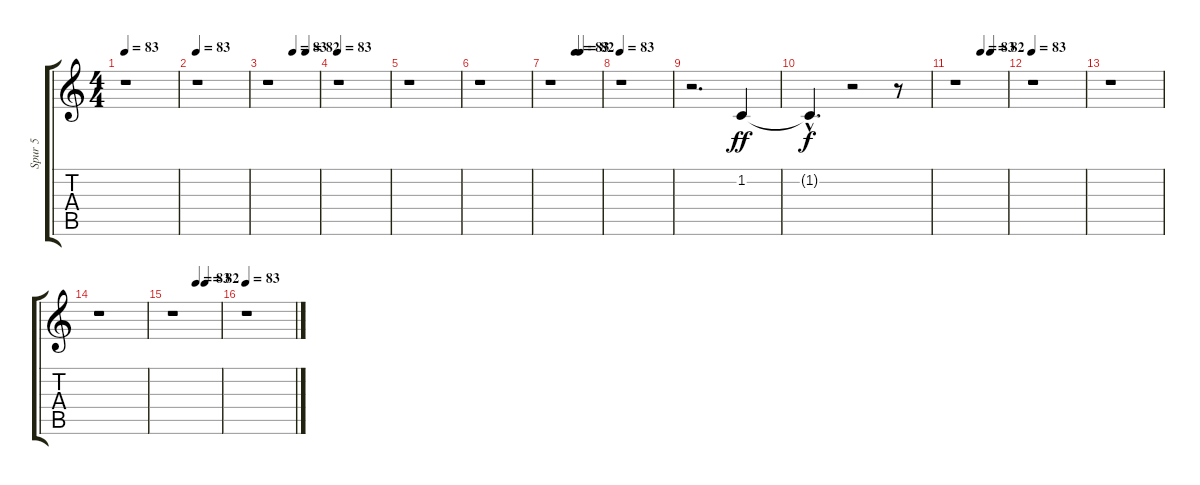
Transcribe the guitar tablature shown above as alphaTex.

\track ("Spur 5" "Spur 5") {instrument reversecymbal}
\staff {score tabs}
\tuning (E4 B3 G3 D3 A2 E2) {hide}
\ts (4 4)
\tempo 83
\clef g2
\ks c
r.1{dy ff instrument reversecymbal} |
\tempo 83
r.1 |
\tempo (83 0.5)
\tempo (82 0.75)
r.1 |
\tempo 83
r.1 |
r.1 |
r.1 |
\tempo (83 0.5)
\tempo (82 0.59375)
r.1 |
\tempo 83
r.1 |
r.2{d} 1.2.4 |
1.2{hac t}.4{d dy f} r.2 r.8 |
\tempo (83 0.5)
\tempo (82 0.6875)
r.1 |
\tempo 83
r.1 |
r.1 |
r.1 |
\tempo (83 0.5)
\tempo (82 0.6875)
r.1 |
\tempo 83
r.1
